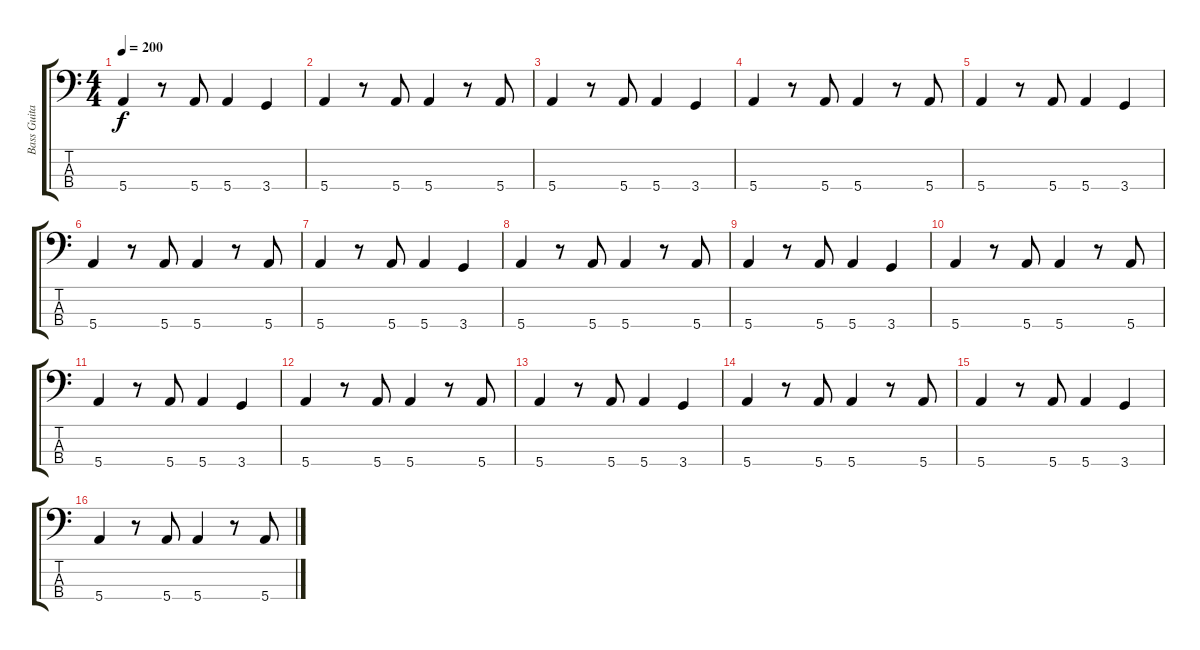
\track ("Bass Guitar" "Bass Guita") {instrument electricbassfinger}
\staff {score tabs}
\tuning (G2 D2 A1 E1) {hide}
\ts (4 4)
\tempo 200
\clef f4
\ks c
5.4.4{dy f} r.8 5.4.8 5.4.4 3.4.4 |
5.4.4 r.8 5.4.8 5.4.4 r.8 5.4.8 |
5.4.4 r.8 5.4.8 5.4.4 3.4.4 |
5.4.4 r.8 5.4.8 5.4.4 r.8 5.4.8 |
5.4.4 r.8 5.4.8 5.4.4 3.4.4 |
5.4.4 r.8 5.4.8 5.4.4 r.8 5.4.8 |
5.4.4 r.8 5.4.8 5.4.4 3.4.4 |
5.4.4 r.8 5.4.8 5.4.4 r.8 5.4.8 |
5.4.4 r.8 5.4.8 5.4.4 3.4.4 |
5.4.4 r.8 5.4.8 5.4.4 r.8 5.4.8 |
5.4.4 r.8 5.4.8 5.4.4 3.4.4 |
5.4.4 r.8 5.4.8 5.4.4 r.8 5.4.8 |
5.4.4 r.8 5.4.8 5.4.4 3.4.4 |
5.4.4 r.8 5.4.8 5.4.4 r.8 5.4.8 |
5.4.4 r.8 5.4.8 5.4.4 3.4.4 |
5.4.4 r.8 5.4.8 5.4.4 r.8 5.4.8
